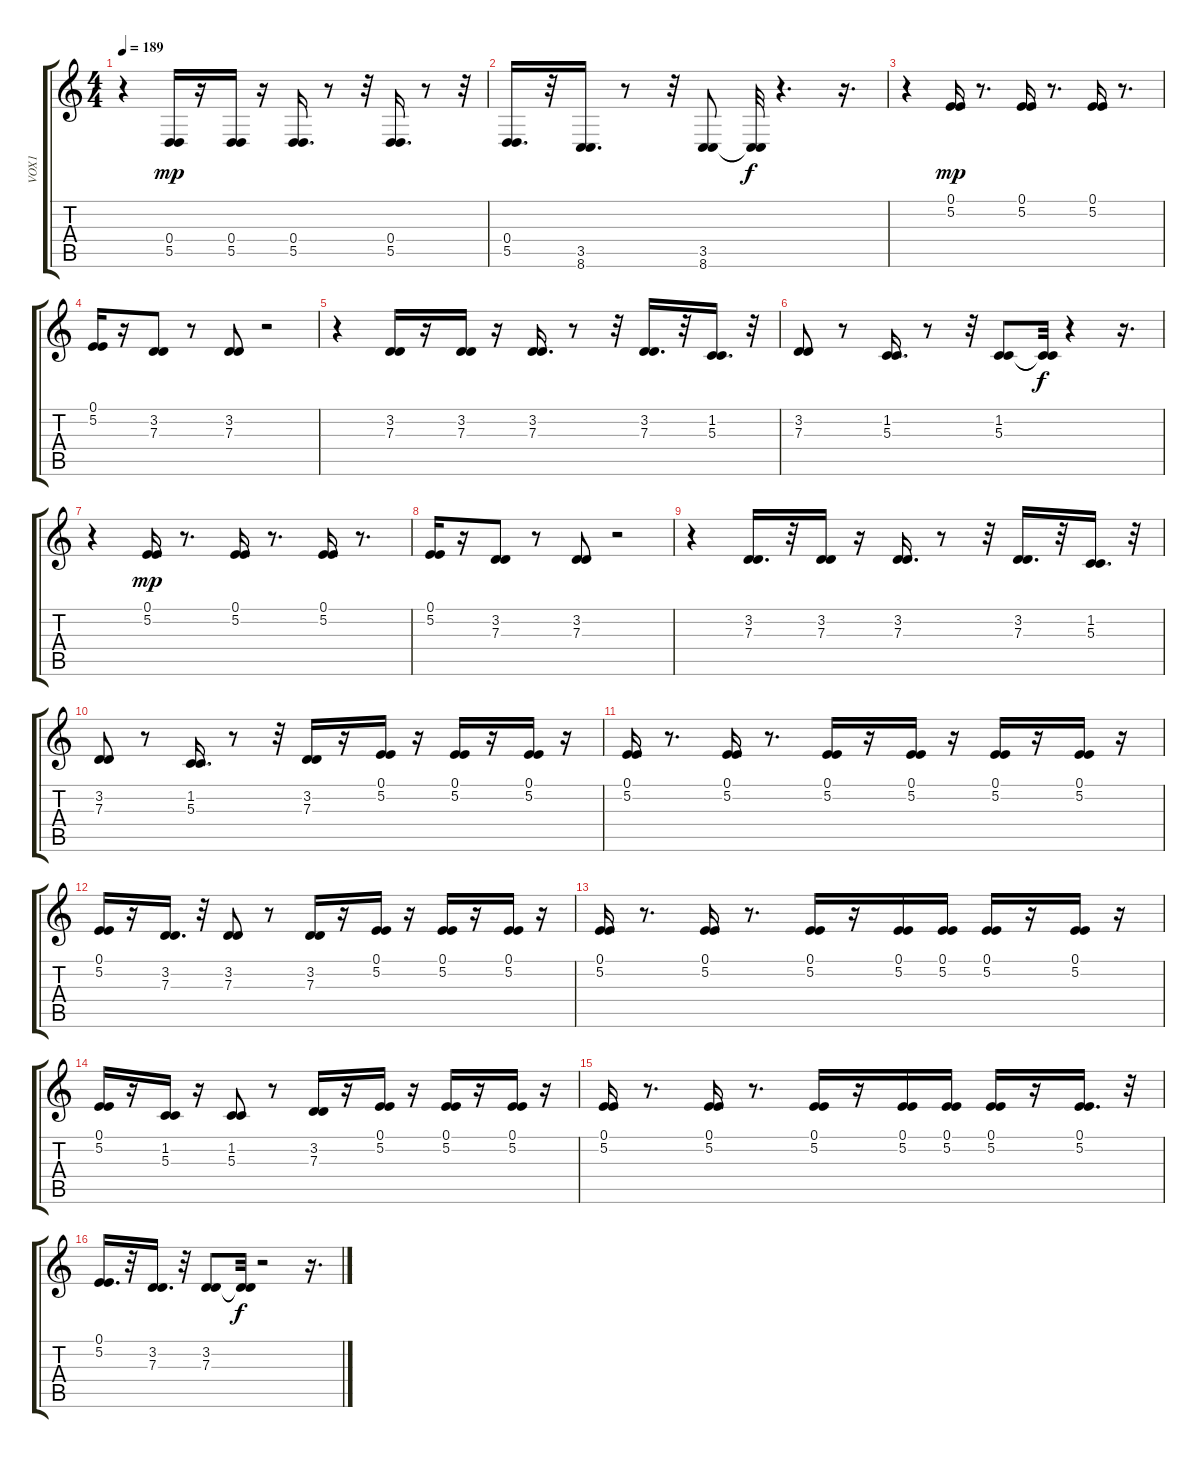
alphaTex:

\track ("VOX1" "VOX1") {instrument englishhorn}
\staff {score tabs}
\tuning (E4 B3 G3 D3 A2 E2) {hide}
\ts (4 4)
\tempo 189
\clef g2
\ks c
r.4{dy mp} (0.4 5.5).16 r.16 (0.4 5.5).16 r.16 (0.4 5.5).16{d} r.8 r.32 (0.4 5.5).16{d} r.8 r.32 |
(0.4 5.5).16{d} r.32 (3.5 8.6).16{d} r.8 r.32 (3.5 8.6).8 (3.5{t} 8.6{t}).32{dy f} r.4{d} r.16{d} |
r.4 (0.1 5.2).16{dy mp} r.8{d} (0.1 5.2).16 r.8{d} (0.1 5.2).16 r.8{d} |
(0.1 5.2).16 r.16 (3.2 7.3).8 r.8 (3.2 7.3).8 r.2 |
r.4 (3.2 7.3).16 r.16 (3.2 7.3).16 r.16 (3.2 7.3).16{d} r.8 r.32 (3.2 7.3).16{d} r.32 (1.2 5.3).16{d} r.32 |
(3.2 7.3).8 r.8 (1.2 5.3).16{d} r.8 r.32 (1.2 5.3).8 (1.2{t} 5.3{t}).32{dy f} r.4 r.16{d} |
r.4 (0.1 5.2).16{dy mp} r.8{d} (0.1 5.2).16 r.8{d} (0.1 5.2).16 r.8{d} |
(0.1 5.2).16 r.16 (3.2 7.3).8 r.8 (3.2 7.3).8 r.2 |
r.4 (3.2 7.3).16{d} r.32 (3.2 7.3).16 r.16 (3.2 7.3).16{d} r.8 r.32 (3.2 7.3).16{d} r.32 (1.2 5.3).16{d} r.32 |
(3.2 7.3).8 r.8 (1.2 5.3).16{d} r.8 r.32 (3.2 7.3).16 r.16 (0.1 5.2).16 r.16 (0.1 5.2).16 r.16 (0.1 5.2).16 r.16 |
(0.1 5.2).16 r.8{d} (0.1 5.2).16 r.8{d} (0.1 5.2).16 r.16 (0.1 5.2).16 r.16 (0.1 5.2).16 r.16 (0.1 5.2).16 r.16 |
(0.1 5.2).16 r.16 (3.2 7.3).16{d} r.32 (3.2 7.3).8 r.8 (3.2 7.3).16 r.16 (0.1 5.2).16 r.16 (0.1 5.2).16 r.16 (0.1 5.2).16 r.16 |
(0.1 5.2).16 r.8{d} (0.1 5.2).16 r.8{d} (0.1 5.2).16 r.16 (0.1 5.2).16 (0.1 5.2).16 (0.1 5.2).16 r.16 (0.1 5.2).16 r.16 |
(0.1 5.2).16 r.16 (1.2 5.3).16 r.16 (1.2 5.3).8 r.8 (3.2 7.3).16 r.16 (0.1 5.2).16 r.16 (0.1 5.2).16 r.16 (0.1 5.2).16 r.16 |
(0.1 5.2).16 r.8{d} (0.1 5.2).16 r.8{d} (0.1 5.2).16 r.16 (0.1 5.2).16 (0.1 5.2).16 (0.1 5.2).16 r.16 (0.1 5.2).16{d} r.32 |
(0.1 5.2).16{d} r.32 (3.2 7.3).16{d} r.32 (3.2 7.3).8 (3.2{t} 7.3{t}).32{dy f} r.2 r.16{d}
